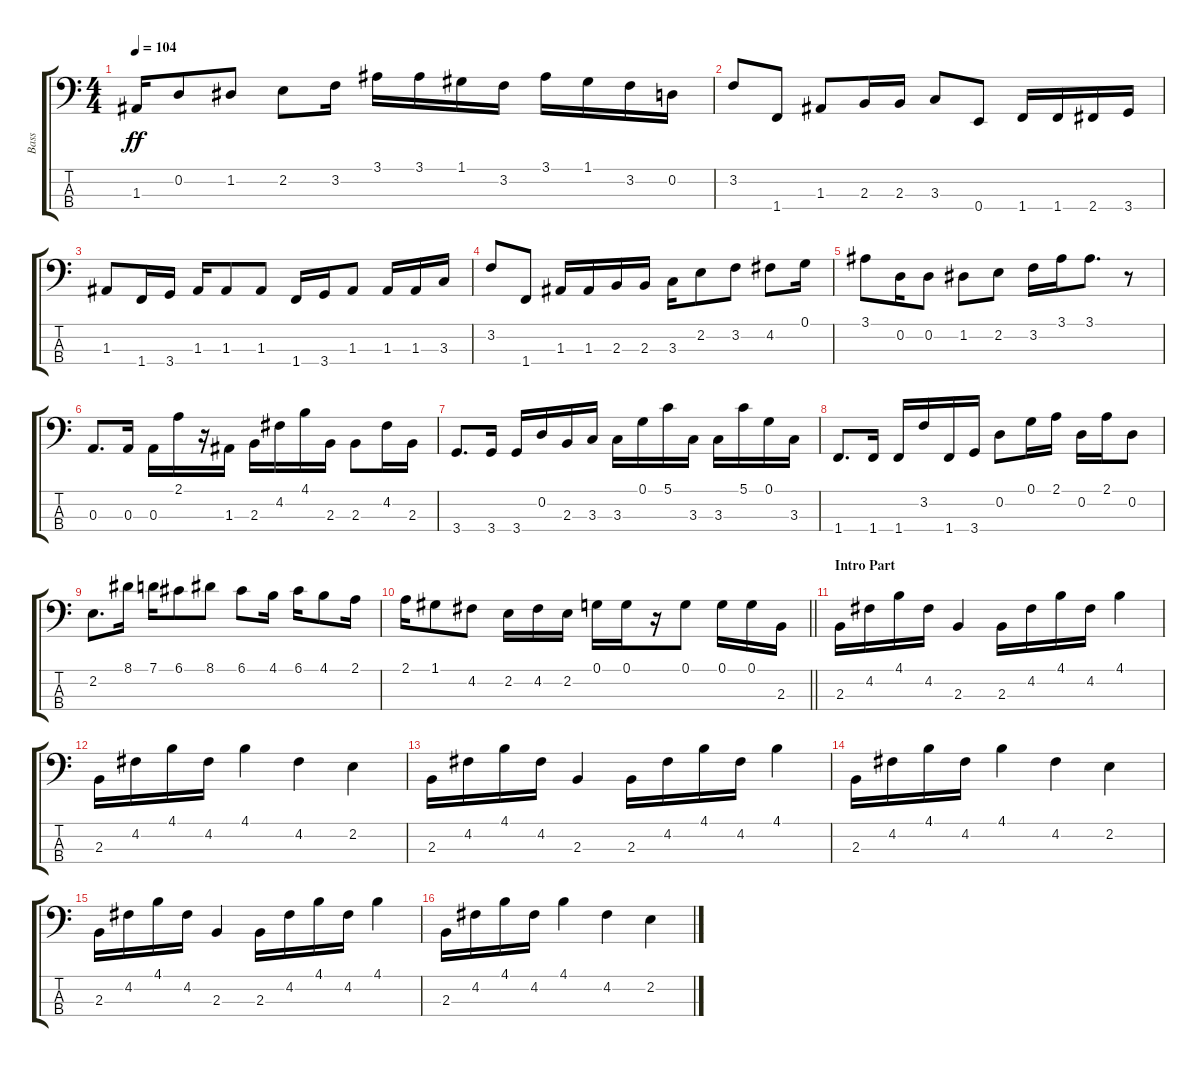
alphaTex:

\track ("Bass    " "Bass    ") {instrument acousticbass}
\staff {score tabs}
\tuning (G2 D2 A1 E1) {hide}
\ts (4 4)
\tempo 104
\clef f4
\ks c
1.3.16{dy ff} 0.2.8 1.2.8 2.2.8 3.2.16 3.1.16 3.1.16 1.1.16 3.2.16 3.1.16 1.1.16 3.2.16 0.2.16 |
3.2.8 1.4.8 1.3.8 2.3.16 2.3.16 3.3.8 0.4.8 1.4.16 1.4.16 2.4.16 3.4.16 |
1.3.8 1.4.16 3.4.16 1.3.16 1.3.8 1.3.8 1.4.16 3.4.16 1.3.8 1.3.16 1.3.16 3.3.16 |
3.2.8 1.4.8 1.3.16 1.3.16 2.3.16 2.3.16 3.3.16 2.2.8 3.2.8 4.2.8 0.1.16 |
3.1.8 0.2.16 0.2.8 1.2.8 2.2.8 3.2.16 3.1.16 3.1.8{d} r.8 |
0.3.8{d} 0.3.16 0.3.16 2.1.16 r.16 1.3.16 2.3.16 4.2.16 4.1.16 2.3.16 2.3.8 4.2.16 2.3.16 |
3.4.8{d} 3.4.16 3.4.16 0.2.16 2.3.16 3.3.16 3.3.16 0.1.16 5.1.16 3.3.16 3.3.16 5.1.16 0.1.16 3.3.16 |
1.4.8{d} 1.4.16 1.4.16 3.2.16 1.4.16 3.4.16 0.2.8 0.1.16 2.1.16 0.2.16 2.1.16 0.2.8 |
2.2.8{d} 8.1.16 7.1.16 6.1.8 8.1.8 6.1.8 4.1.16 6.1.16 4.1.8 2.1.16 |
\barLineRight lightlight
2.1.16 1.1.8 4.2.8 2.2.16 4.2.16 2.2.16 0.1.16 0.1.16 r.16 0.1.8 0.1.16 0.1.16 2.3.16 |
\section ("" "Intro Part")
2.3.16 4.2.16 4.1.16 4.2.16 2.3.4 2.3.16 4.2.16 4.1.16 4.2.16 4.1.4 |
2.3.16 4.2.16 4.1.16 4.2.16 4.1.4 4.2.4 2.2.4 |
2.3.16 4.2.16 4.1.16 4.2.16 2.3.4 2.3.16 4.2.16 4.1.16 4.2.16 4.1.4 |
2.3.16 4.2.16 4.1.16 4.2.16 4.1.4 4.2.4 2.2.4 |
2.3.16 4.2.16 4.1.16 4.2.16 2.3.4 2.3.16 4.2.16 4.1.16 4.2.16 4.1.4 |
2.3.16 4.2.16 4.1.16 4.2.16 4.1.4 4.2.4 2.2.4
